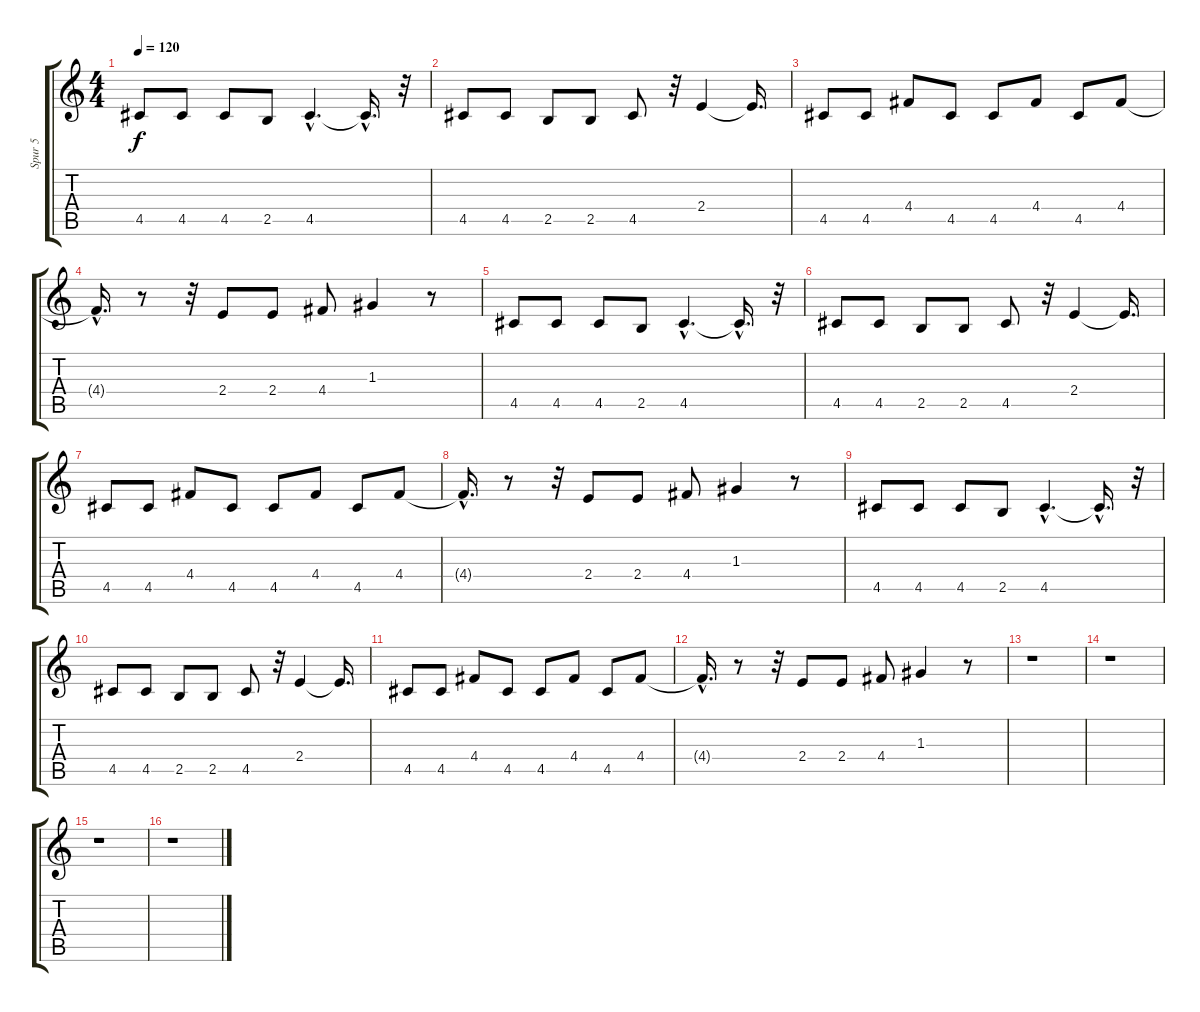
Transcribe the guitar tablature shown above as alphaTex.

\track ("Spur 5" "Spur 5") {instrument electricguitarclean}
\staff {score tabs}
\tuning (E4 B3 G3 D3 A2 E2) {hide}
\ts (4 4)
\tempo 120
\clef g2
\ks c
4.5.8{dy f} 4.5.8 4.5.8 2.5.8 4.5{hac}.4{d} 4.5{hac t}.16{d} r.32 |
4.5.8 4.5.8 2.5.8 2.5.8 4.5.8 r.32 2.4.4 2.4{t}.16{d} |
4.5.8 4.5.8 4.4.8 4.5.8 4.5.8 4.4.8 4.5.8 4.4.8 |
4.4{hac t}.16{d} r.8 r.32 2.4.8 2.4.8 4.4.8 1.3.4 r.8 |
4.5.8 4.5.8 4.5.8 2.5.8 4.5{hac}.4{d} 4.5{hac t}.16{d} r.32 |
4.5.8 4.5.8 2.5.8 2.5.8 4.5.8 r.32 2.4.4 2.4{t}.16{d} |
4.5.8 4.5.8 4.4.8 4.5.8 4.5.8 4.4.8 4.5.8 4.4.8 |
4.4{hac t}.16{d} r.8 r.32 2.4.8 2.4.8 4.4.8 1.3.4 r.8 |
4.5.8 4.5.8 4.5.8 2.5.8 4.5{hac}.4{d} 4.5{hac t}.16{d} r.32 |
4.5.8 4.5.8 2.5.8 2.5.8 4.5.8 r.32 2.4.4 2.4{t}.16{d} |
4.5.8 4.5.8 4.4.8 4.5.8 4.5.8 4.4.8 4.5.8 4.4.8 |
4.4{hac t}.16{d} r.8 r.32 2.4.8 2.4.8 4.4.8 1.3.4 r.8 |
r.1 |
r.1 |
r.1 |
r.1
